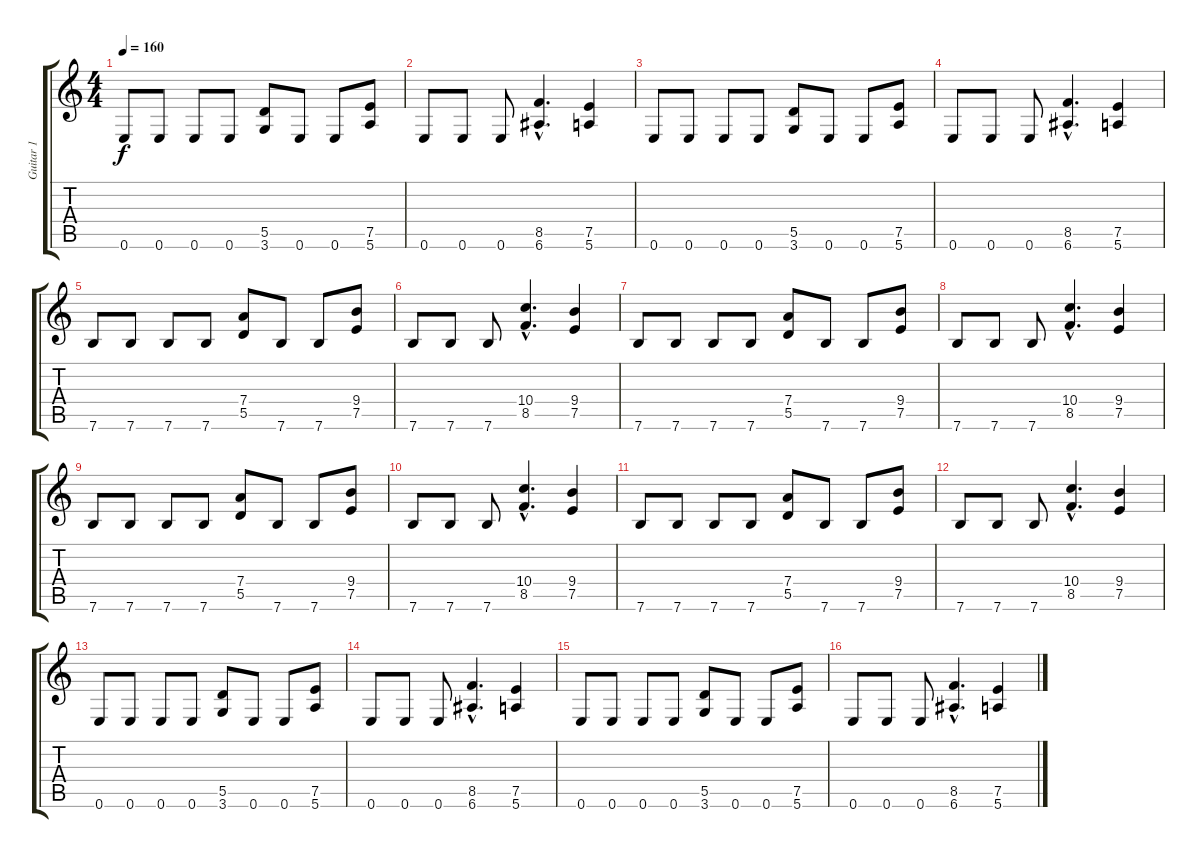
\track ("Guitar 1" "Guitar 1") {instrument distortionguitar}
\staff {score tabs}
\tuning (E4 B3 G3 D3 A2 E2) {hide}
\ts (4 4)
\tempo 160
\clef g2
\ks c
0.6.8{dy f} 0.6.8 0.6.8 0.6.8 (5.5 3.6).8 0.6.8 0.6.8 (7.5 5.6).8 |
0.6.8 0.6.8 0.6.8 (8.5{hac} 6.6{hac}).4{d} (7.5 5.6).4 |
0.6.8 0.6.8 0.6.8 0.6.8 (5.5 3.6).8 0.6.8 0.6.8 (7.5 5.6).8 |
0.6.8 0.6.8 0.6.8 (8.5{hac} 6.6{hac}).4{d} (7.5 5.6).4 |
7.6.8 7.6.8 7.6.8 7.6.8 (7.4 5.5).8 7.6.8 7.6.8 (9.4 7.5).8 |
7.6.8 7.6.8 7.6.8 (10.4{hac} 8.5{hac}).4{d} (9.4 7.5).4 |
7.6.8 7.6.8 7.6.8 7.6.8 (7.4 5.5).8 7.6.8 7.6.8 (9.4 7.5).8 |
7.6.8 7.6.8 7.6.8 (10.4{hac} 8.5{hac}).4{d} (9.4 7.5).4 |
7.6.8 7.6.8 7.6.8 7.6.8 (7.4 5.5).8 7.6.8 7.6.8 (9.4 7.5).8 |
7.6.8 7.6.8 7.6.8 (10.4{hac} 8.5{hac}).4{d} (9.4 7.5).4 |
7.6.8 7.6.8 7.6.8 7.6.8 (7.4 5.5).8 7.6.8 7.6.8 (9.4 7.5).8 |
7.6.8 7.6.8 7.6.8 (10.4{hac} 8.5{hac}).4{d} (9.4 7.5).4 |
0.6.8 0.6.8 0.6.8 0.6.8 (5.5 3.6).8 0.6.8 0.6.8 (7.5 5.6).8 |
0.6.8 0.6.8 0.6.8 (8.5{hac} 6.6{hac}).4{d} (7.5 5.6).4 |
0.6.8 0.6.8 0.6.8 0.6.8 (5.5 3.6).8 0.6.8 0.6.8 (7.5 5.6).8 |
0.6.8 0.6.8 0.6.8 (8.5{hac} 6.6{hac}).4{d} (7.5 5.6).4
